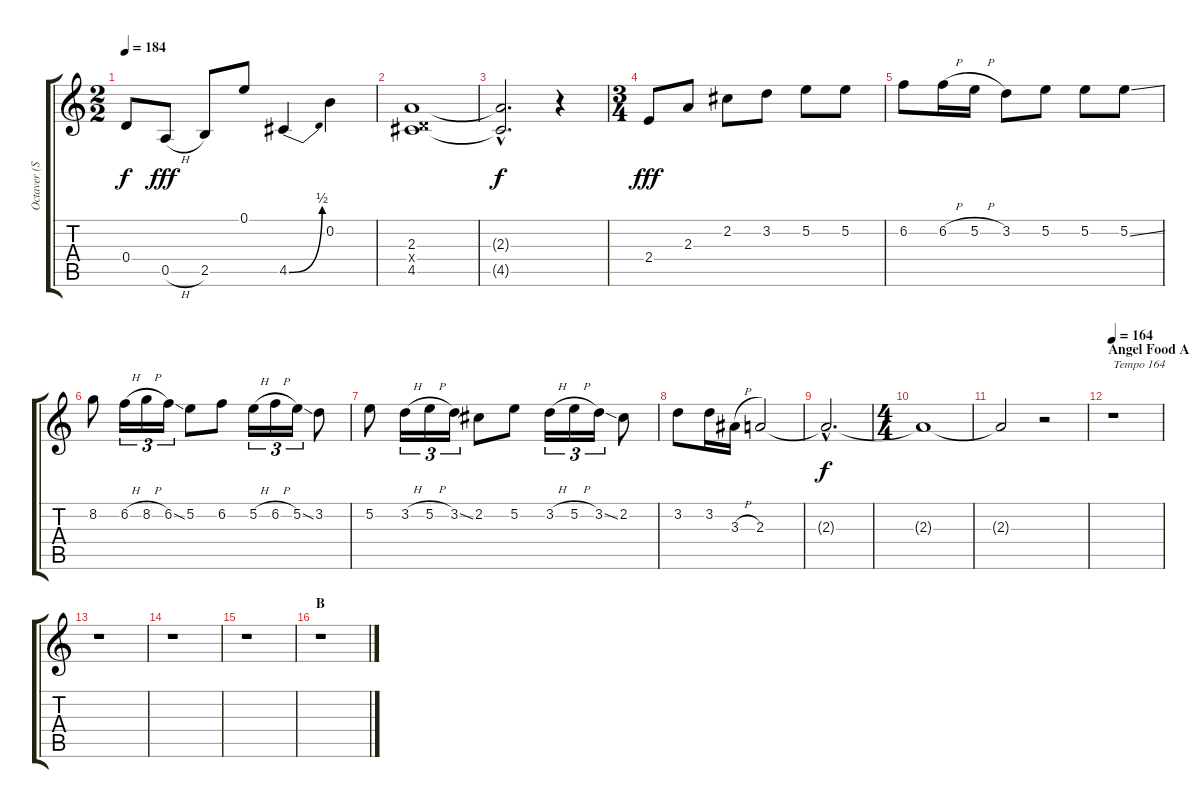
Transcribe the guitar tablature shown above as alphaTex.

\track ("Octaver (Sitar 2)" "Octaver (S") {instrument sitar}
\staff {score tabs}
\tuning (E5 B4 G4 D4 A3 E3) {hide}
\ts (2 2)
\tempo 184
\clef g2
\ks c
0.4{t}.8{dy f} 0.5{h}.8{dy fff} 2.5.8 0.1.8 4.5{be (bend 0 0 60 2)}.4 0.2.4 |
(2.3 0.4{x} 4.5).1 |
(2.3{hac t} 4.5{hac t}).2{d dy f} r.4 |
\ts (3 4)
2.4.8{dy fff} 2.3.8 2.2.8 3.2.8 5.2.8 5.2.8 |
6.2.8 6.2{h}.16 5.2{h}.16 3.2.8 5.2.8 5.2.8 5.2{ss}.8 |
8.2.8 6.2{h}.16{tu (3 2)} 8.2{h}.16{tu (3 2)} 6.2{ss}.16{tu (3 2)} 5.2.8 6.2.8 5.2{h}.16{tu (3 2)} 6.2{h}.16{tu (3 2)} 5.2{ss}.16{tu (3 2)} 3.2.8 |
5.2.8 3.2{h}.16{tu (3 2)} 5.2{h}.16{tu (3 2)} 3.2{ss}.16{tu (3 2)} 2.2.8 5.2.8 3.2{h}.16{tu (3 2)} 5.2{h}.16{tu (3 2)} 3.2{ss}.16{tu (3 2)} 2.2.8 |
3.2.8 3.2.16 3.3{h}.16 2.3.2 |
2.3{hac t}.2{d dy f} |
\ts (4 4)
2.3{t}.1 |
2.3{t}.2 r.2 |
\section ("" "Angel Food A")
\tempo 164
r.1{txt "Tempo 164"} |
r.1 |
r.1 |
r.1 |
\section ("" "B")
r.1
